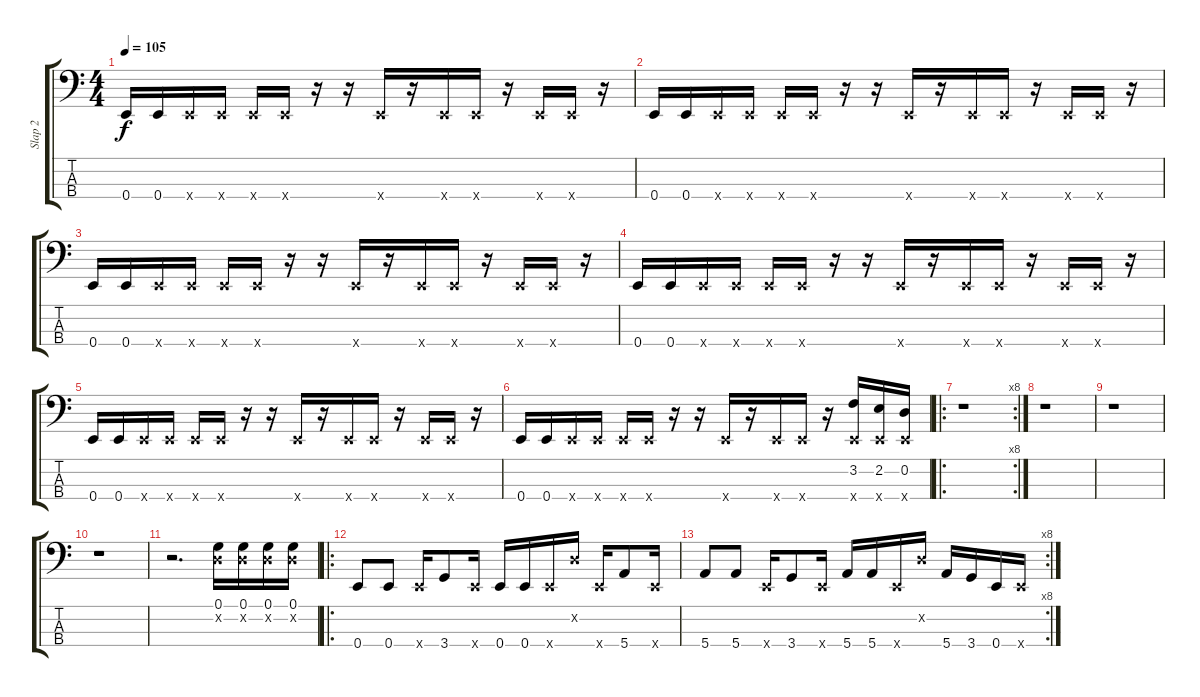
\track ("Slap 2" "Slap 2") {instrument slapbass1}
\staff {score tabs}
\tuning (G2 D2 A1 E1) {hide}
\ts (4 4)
\tempo 105
\clef f4
\ks c
0.4.16{dy f} 0.4.16 0.4{x}.16 0.4{x}.16 0.4{x}.16 0.4{x}.16 r.16 r.16 0.4{x}.16 r.16 0.4{x}.16 0.4{x}.16 r.16 0.4{x}.16 0.4{x}.16 r.16 |
0.4.16 0.4.16 0.4{x}.16 0.4{x}.16 0.4{x}.16 0.4{x}.16 r.16 r.16 0.4{x}.16 r.16 0.4{x}.16 0.4{x}.16 r.16 0.4{x}.16 0.4{x}.16 r.16 |
0.4.16 0.4.16 0.4{x}.16 0.4{x}.16 0.4{x}.16 0.4{x}.16 r.16 r.16 0.4{x}.16 r.16 0.4{x}.16 0.4{x}.16 r.16 0.4{x}.16 0.4{x}.16 r.16 |
0.4.16 0.4.16 0.4{x}.16 0.4{x}.16 0.4{x}.16 0.4{x}.16 r.16 r.16 0.4{x}.16 r.16 0.4{x}.16 0.4{x}.16 r.16 0.4{x}.16 0.4{x}.16 r.16 |
0.4.16 0.4.16 0.4{x}.16 0.4{x}.16 0.4{x}.16 0.4{x}.16 r.16 r.16 0.4{x}.16 r.16 0.4{x}.16 0.4{x}.16 r.16 0.4{x}.16 0.4{x}.16 r.16 |
0.4.16 0.4.16 0.4{x}.16 0.4{x}.16 0.4{x}.16 0.4{x}.16 r.16 r.16 0.4{x}.16 r.16 0.4{x}.16 0.4{x}.16 r.16 (3.2 0.4{x}).16 (2.2 0.4{x}).16 (0.2 0.4{x}).16 |
\ro
\rc 8
r.1 |
r.1 |
r.1 |
r.1 |
r.2{d} (0.1 0.2{x}).16 (0.1 0.2{x}).16 (0.1 0.2{x}).16 (0.1 0.2{x}).16 |
\ro
0.4.8 0.4.8 0.4{x}.16 3.4.8 0.4{x}.16 0.4.16 0.4.16 0.4{x}.16 0.2{x}.16 0.4{x}.16 5.4.8 0.4{x}.16 |
\rc 8
5.4.8 5.4.8 0.4{x}.16 3.4.8 0.4{x}.16 5.4.16 5.4.16 0.4{x}.16 0.2{x}.16 5.4.16 3.4.16 0.4.16 0.4{x}.16
